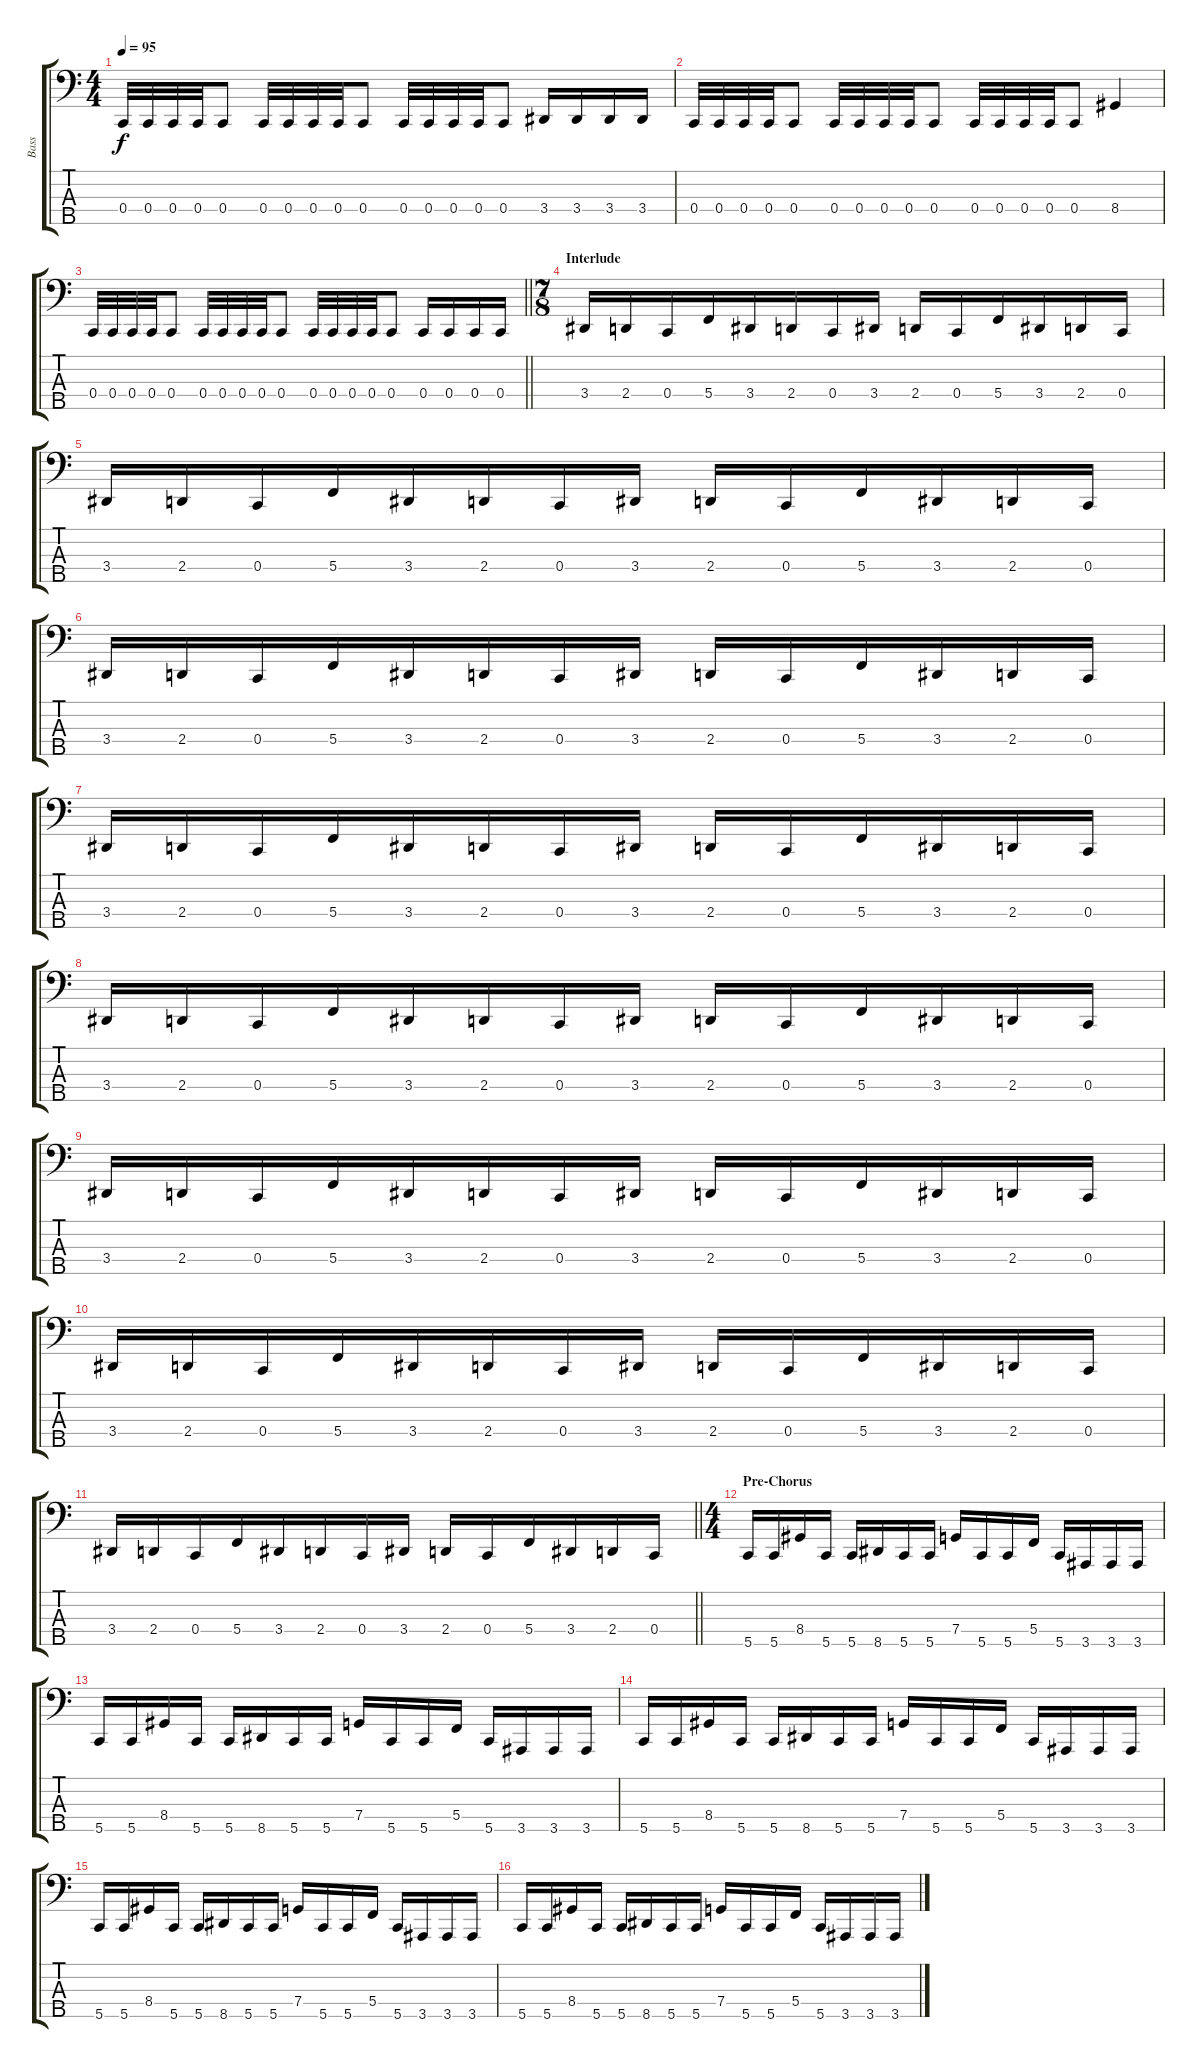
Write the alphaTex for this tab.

\track ("Bass" "Bass") {instrument electricbassfinger}
\staff {score tabs}
\tuning (F2 C2 G1 C1 G0) {hide}
\ts (4 4)
\tempo 95
\clef f4
\ks c
0.4.32{dy f} 0.4.32 0.4.32 0.4.32 0.4.8 0.4.32 0.4.32 0.4.32 0.4.32 0.4.8 0.4.32 0.4.32 0.4.32 0.4.32 0.4.8 3.4.16 3.4.16 3.4.16 3.4.16 |
0.4.32 0.4.32 0.4.32 0.4.32 0.4.8 0.4.32 0.4.32 0.4.32 0.4.32 0.4.8 0.4.32 0.4.32 0.4.32 0.4.32 0.4.8 8.4.4 |
\barLineRight lightlight
0.4.32 0.4.32 0.4.32 0.4.32 0.4.8 0.4.32 0.4.32 0.4.32 0.4.32 0.4.8 0.4.32 0.4.32 0.4.32 0.4.32 0.4.8 0.4.16 0.4.16 0.4.16 0.4.16 |
\ts (7 8)
\section ("" "Interlude")
3.4.16 2.4.16 0.4.16 5.4.16 3.4.16 2.4.16 0.4.16 3.4.16 2.4.16 0.4.16 5.4.16 3.4.16 2.4.16 0.4.16 |
3.4.16 2.4.16 0.4.16 5.4.16 3.4.16 2.4.16 0.4.16 3.4.16 2.4.16 0.4.16 5.4.16 3.4.16 2.4.16 0.4.16 |
3.4.16 2.4.16 0.4.16 5.4.16 3.4.16 2.4.16 0.4.16 3.4.16 2.4.16 0.4.16 5.4.16 3.4.16 2.4.16 0.4.16 |
3.4.16 2.4.16 0.4.16 5.4.16 3.4.16 2.4.16 0.4.16 3.4.16 2.4.16 0.4.16 5.4.16 3.4.16 2.4.16 0.4.16 |
3.4.16 2.4.16 0.4.16 5.4.16 3.4.16 2.4.16 0.4.16 3.4.16 2.4.16 0.4.16 5.4.16 3.4.16 2.4.16 0.4.16 |
3.4.16 2.4.16 0.4.16 5.4.16 3.4.16 2.4.16 0.4.16 3.4.16 2.4.16 0.4.16 5.4.16 3.4.16 2.4.16 0.4.16 |
3.4.16 2.4.16 0.4.16 5.4.16 3.4.16 2.4.16 0.4.16 3.4.16 2.4.16 0.4.16 5.4.16 3.4.16 2.4.16 0.4.16 |
\barLineRight lightlight
3.4.16 2.4.16 0.4.16 5.4.16 3.4.16 2.4.16 0.4.16 3.4.16 2.4.16 0.4.16 5.4.16 3.4.16 2.4.16 0.4.16 |
\ts (4 4)
\section ("" "Pre-Chorus")
5.5.16 5.5.16 8.4.16 5.5.16 5.5.16 8.5.16 5.5.16 5.5.16 7.4.16 5.5.16 5.5.16 5.4.16 5.5.16 3.5.16 3.5.16 3.5.16 |
5.5.16 5.5.16 8.4.16 5.5.16 5.5.16 8.5.16 5.5.16 5.5.16 7.4.16 5.5.16 5.5.16 5.4.16 5.5.16 3.5.16 3.5.16 3.5.16 |
5.5.16 5.5.16 8.4.16 5.5.16 5.5.16 8.5.16 5.5.16 5.5.16 7.4.16 5.5.16 5.5.16 5.4.16 5.5.16 3.5.16 3.5.16 3.5.16 |
5.5.16 5.5.16 8.4.16 5.5.16 5.5.16 8.5.16 5.5.16 5.5.16 7.4.16 5.5.16 5.5.16 5.4.16 5.5.16 3.5.16 3.5.16 3.5.16 |
5.5.16 5.5.16 8.4.16 5.5.16 5.5.16 8.5.16 5.5.16 5.5.16 7.4.16 5.5.16 5.5.16 5.4.16 5.5.16 3.5.16 3.5.16 3.5.16
